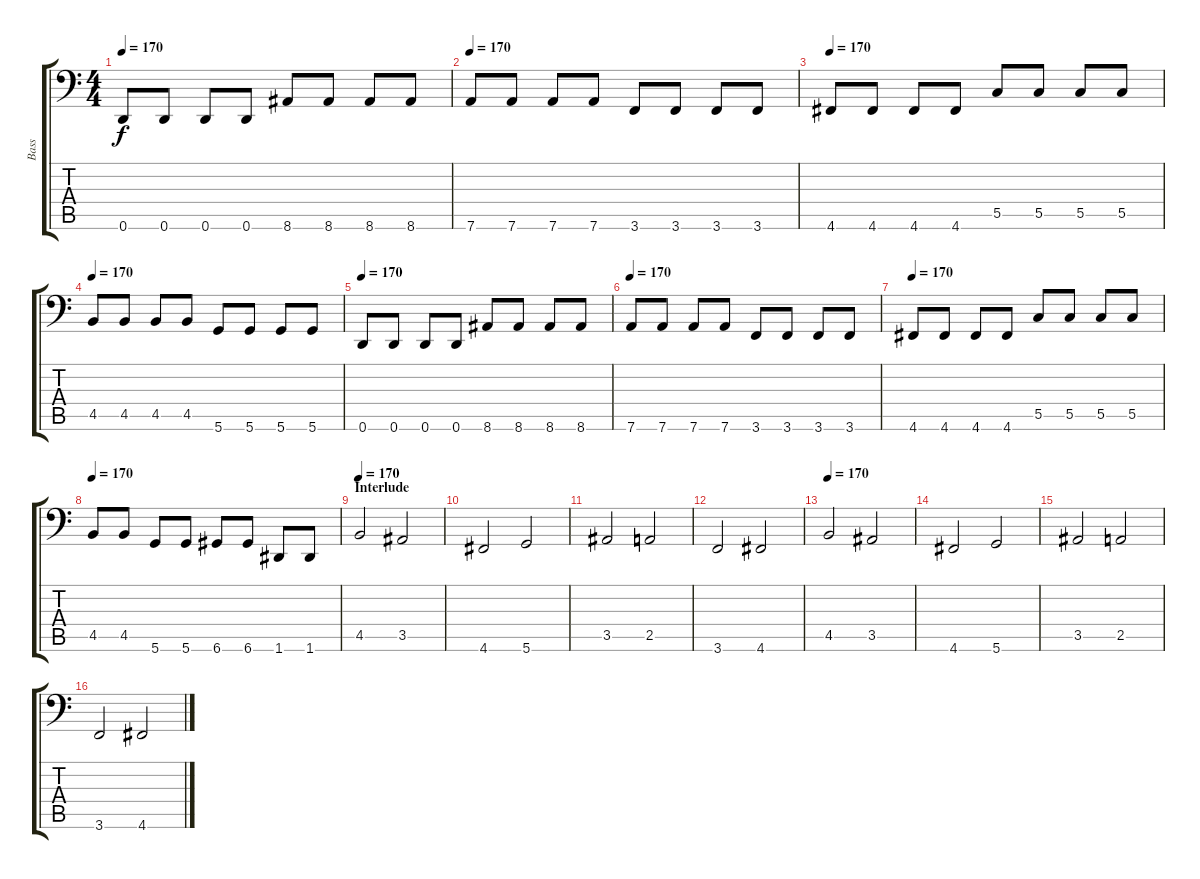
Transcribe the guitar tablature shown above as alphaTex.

\track ("Bass" "Bass") {instrument electricbasspick}
\staff {score tabs}
\tuning (D3 A2 F2 C2 G1 D1) {hide}
\ts (4 4)
\tempo 170
\clef f4
\ks c
0.6.8{dy f} 0.6.8 0.6.8 0.6.8 8.6.8 8.6.8 8.6.8 8.6.8 |
\tempo 170
7.6.8 7.6.8 7.6.8 7.6.8 3.6.8 3.6.8 3.6.8 3.6.8 |
\tempo 170
4.6.8 4.6.8 4.6.8 4.6.8 5.5.8 5.5.8 5.5.8 5.5.8 |
\tempo 170
4.5.8 4.5.8 4.5.8 4.5.8 5.6.8 5.6.8 5.6.8 5.6.8 |
\tempo 170
0.6.8 0.6.8 0.6.8 0.6.8 8.6.8 8.6.8 8.6.8 8.6.8 |
\tempo 170
7.6.8 7.6.8 7.6.8 7.6.8 3.6.8 3.6.8 3.6.8 3.6.8 |
\tempo 170
4.6.8 4.6.8 4.6.8 4.6.8 5.5.8 5.5.8 5.5.8 5.5.8 |
\tempo 170
4.5.8 4.5.8 5.6.8 5.6.8 6.6.8 6.6.8 1.6.8 1.6.8 |
\section ("" "Interlude")
\tempo 170
4.5.2 3.5.2 |
4.6.2 5.6.2 |
3.5.2 2.5.2 |
3.6.2 4.6.2 |
\tempo 170
4.5.2 3.5.2 |
4.6.2 5.6.2 |
3.5.2 2.5.2 |
3.6.2 4.6.2
